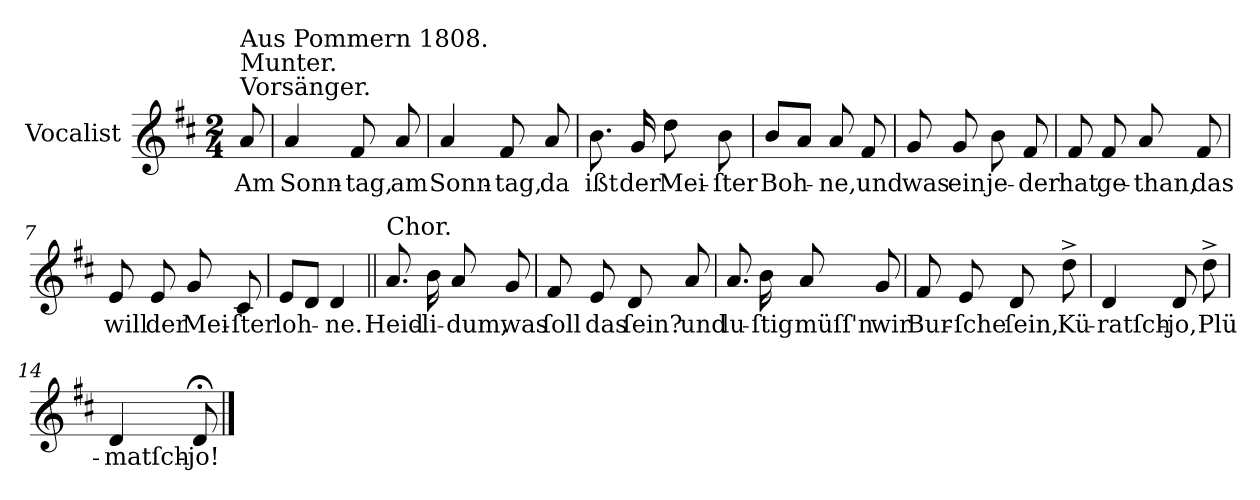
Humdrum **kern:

**kern	**text
*part1	*part1
*staff1	*staff1
*I"Vocalist	*
*k[f#c#]	*
*D:	*
*M2/4	*
=	=
!LO:TX:a:t=Vorsänger.	!
!LO:TX:a:t=Munter.	!
!LO:TX:a:t=Aus Pommern 1808.	!
8a	Am
=1	=1
4a	Sonn-
8f#	-tag,
8a	am
=2	=2
4a	Sonn-
8f#	-tag,
8a	da
=3	=3
8.b	ißt
16g	der
8dd	Mei-
8b	-ſter
=4	=4
8bL	Boh-
8aJ	.
8a	-ne,
8f#	und
=5	=5
8g	was
8g	ein
8b	je-
8f#	-der
=6	=6
8f#	hat
8f#	ge-
8a	-than,
8f#	das
=7	=7
8e	will
8e	der
8g	Mei-
8c#	-ſter
=8	=8
8eL	loh-
8dJ	.
4d	-ne.
=9||	=9||
!LO:TX:a:t=Chor.	!
8.a	Heid-
16b	-li-
8a	-dum,
8g	was
=10	=10
8f#	ſoll
8e	das
8d	ſein?
8a	und
=11	=11
8.a	lu-
16b	-ſtig
8a	müſſ'n
8g	wir
=12	=12
8f#	Bur-
8e	-ſche
8d	ſein,
8dd^	Kü-
=13	=13
4d	-ratſch-
8d	-jo,
8dd^	Plü-
=14	=14
4d	-matſch-
8d;<	-jo!
==	==
*-	*-
